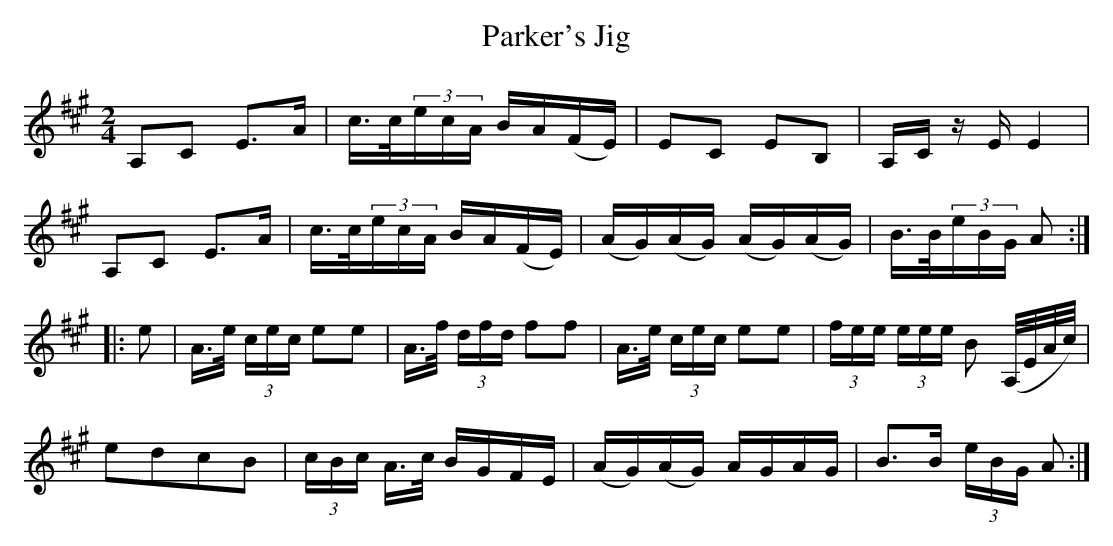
X:1
T:Parker's Jig
M:2/4
L:1/8
K:A
A,C E>A|c/>c/(3e/c/A/ B/A/(F/E/)|EC EB,|A,/C/ z/E/ E2|
A,C E>A|c/>c/(3e/c/A/ B/A/(F/E/)|(A/G/)(A/G/) (A/G/)(A/G/)|B/>B/(3e/B/G/ A:|
|:e|A/>e/ (3c/e/c/ ee|A/>f/ (3d/f/d/ ff|A/>e/ (3c/e/c/ ee|(3f/e/e/ (3e/e/e/ B (A,/4E/4A/4c/4)|
edcB|(3c/B/c/ A/>c/ B/G/F/E/|(A/G/)(A/G/) A/G/A/G/|B>B (3e/B/G/ A:|
